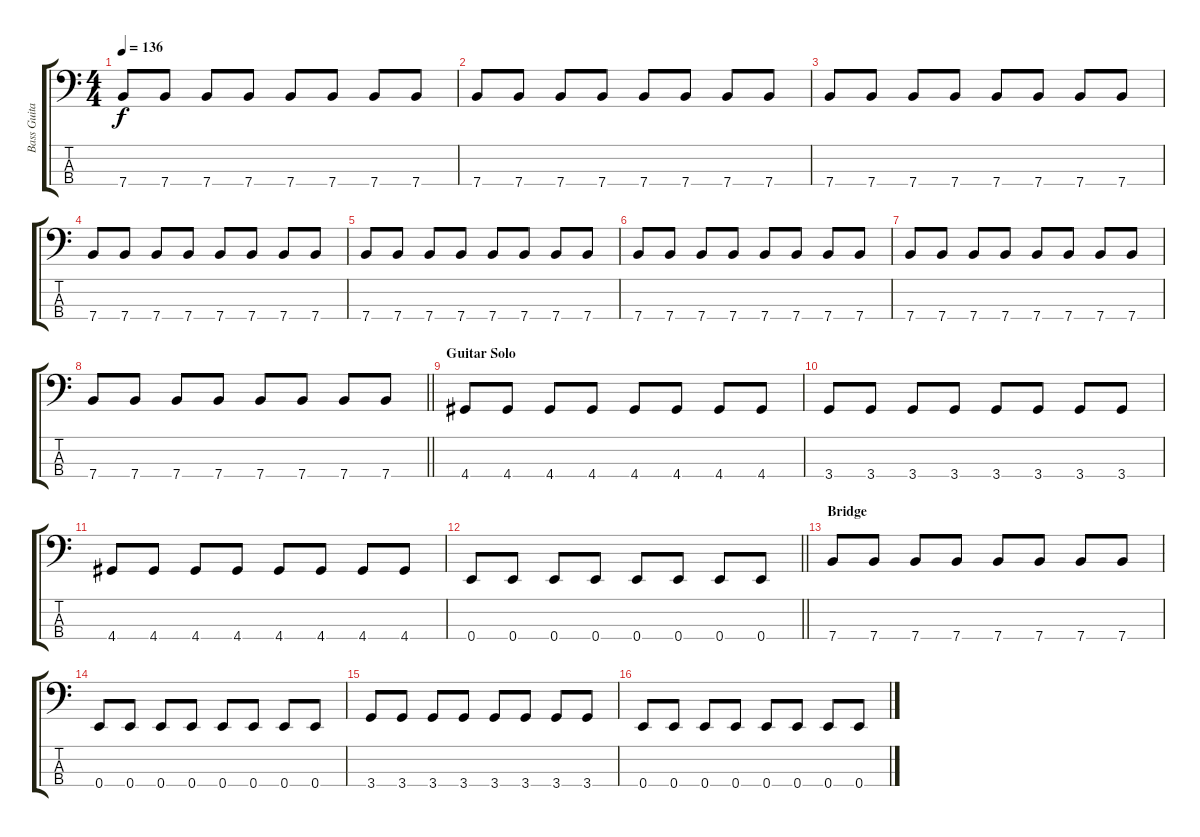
\track ("Bass Guitar" "Bass Guita") {instrument electricbassfinger}
\staff {score tabs}
\tuning (G2 D2 A1 E1) {hide}
\ts (4 4)
\tempo 136
\clef f4
\ks c
7.4.8{dy f} 7.4.8 7.4.8 7.4.8 7.4.8 7.4.8 7.4.8 7.4.8 |
7.4.8 7.4.8 7.4.8 7.4.8 7.4.8 7.4.8 7.4.8 7.4.8 |
7.4.8 7.4.8 7.4.8 7.4.8 7.4.8 7.4.8 7.4.8 7.4.8 |
7.4.8 7.4.8 7.4.8 7.4.8 7.4.8 7.4.8 7.4.8 7.4.8 |
7.4.8 7.4.8 7.4.8 7.4.8 7.4.8 7.4.8 7.4.8 7.4.8 |
7.4.8 7.4.8 7.4.8 7.4.8 7.4.8 7.4.8 7.4.8 7.4.8 |
7.4.8 7.4.8 7.4.8 7.4.8 7.4.8 7.4.8 7.4.8 7.4.8 |
\barLineRight lightlight
7.4.8 7.4.8 7.4.8 7.4.8 7.4.8 7.4.8 7.4.8 7.4.8 |
\section ("" "Guitar Solo")
4.4.8 4.4.8 4.4.8 4.4.8 4.4.8 4.4.8 4.4.8 4.4.8 |
3.4.8 3.4.8 3.4.8 3.4.8 3.4.8 3.4.8 3.4.8 3.4.8 |
4.4.8 4.4.8 4.4.8 4.4.8 4.4.8 4.4.8 4.4.8 4.4.8 |
\barLineRight lightlight
0.4.8 0.4.8 0.4.8 0.4.8 0.4.8 0.4.8 0.4.8 0.4.8 |
\section ("" "Bridge")
7.4.8 7.4.8 7.4.8 7.4.8 7.4.8 7.4.8 7.4.8 7.4.8 |
0.4.8 0.4.8 0.4.8 0.4.8 0.4.8 0.4.8 0.4.8 0.4.8 |
3.4.8 3.4.8 3.4.8 3.4.8 3.4.8 3.4.8 3.4.8 3.4.8 |
0.4.8 0.4.8 0.4.8 0.4.8 0.4.8 0.4.8 0.4.8 0.4.8
